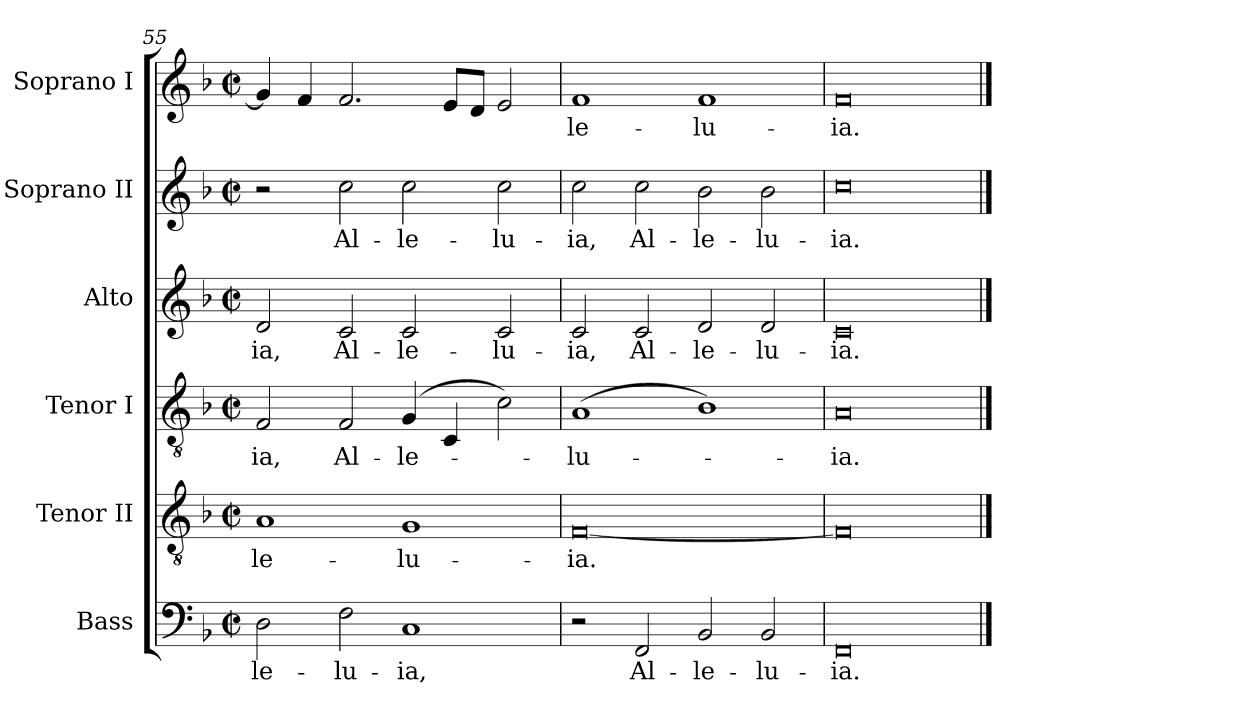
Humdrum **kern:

**kern	**text	**kern	**text	**kern	**text	**kern	**text	**kern	**text	**kern	**text
*part6	*part6	*part5	*part5	*part4	*part4	*part3	*part3	*part2	*part2	*part1	*part1
*staff6	*staff6	*staff5	*staff5	*staff4	*staff4	*staff3	*staff3	*staff2	*staff2	*staff1	*staff1
*I"Bass	*	*I"Tenor II	*	*I"Tenor I	*	*I"Alto	*	*I"Soprano II	*	*I"Soprano I	*
*I'Bass	*	*I'Tenor II	*	*I'Tenor I	*	*I'Alto	*	*I'Soprano II	*	*I'Soprano I	*
*clefF4	*	*clefGv2	*	*clefGv2	*	*clefG2	*	*clefG2	*	*clefG2	*
*k[b-]	*	*k[b-]	*	*k[b-]	*	*k[b-]	*	*k[b-]	*	*k[b-]	*
*F:	*	*F:	*	*F:	*	*F:	*	*F:	*	*F:	*
*M4/2	*	*M4/2	*	*M4/2	*	*M4/2	*	*M4/2	*	*M4/2	*
*met(c|)	*	*met(c|)	*	*met(c|)	*	*met(c|)	*	*met(c|)	*	*met(c|)	*
=55	=55	=55	=55	=55	=55	=55	=55	=55	=55	=55	=55
!	!LO:LY:b	!	!LO:LY:b	!	!LO:LY:b	!	!LO:LY:b	!	!	!	!
2D	-le-	1A	-le-	2F	-ia,	2d	-ia,	2r	.	4g]	.
.	.	.	.	.	.	.	.	.	.	4f	.
!	!LO:LY:b	!	!	!	!LO:LY:b	!	!LO:LY:b	!	!LO:LY:b	!	!
2F	-lu-	.	.	2F	Al-	2c	Al-	2cc	Al-	2.f	.
!	!LO:LY:b	!	!LO:LY:b	!	!LO:LY:b	!	!LO:LY:b	!	!LO:LY:b	!	!
1C	-ia,	1G	-lu-	(>4G	-le-	2c	-le-	2cc	-le-	.	.
.	.	.	.	4C	.	.	.	.	.	8eL	.
.	.	.	.	.	.	.	.	.	.	8dJ	.
!	!	!	!	!	!	!	!LO:LY:b	!	!LO:LY:b	!	!
.	.	.	.	2c)	.	2c	-lu-	2cc	-lu-	2e	.
=56	=56	=56	=56	=56	=56	=56	=56	=56	=56	=56	=56
!	!	!	!LO:LY:b	!	!LO:LY:b	!	!LO:LY:b	!	!LO:LY:b	!	!LO:LY:b
2r	.	[0F	-ia.	(<1A	lu-	2c	-ia,	2cc	-ia,	1f	le-
!	!LO:LY:b	!	!	!	!	!	!LO:LY:b	!	!LO:LY:b	!	!
2FF	Al-	.	.	.	.	2c	Al-	2cc	Al-	.	.
!	!LO:LY:b	!	!	!	!	!	!LO:LY:b	!	!LO:LY:b	!	!LO:LY:b
2BB-	-le-	.	.	1B-)	.	2d	-le-	2b-	-le-	1f	-lu-
!	!LO:LY:b	!	!	!	!	!	!LO:LY:b	!	!LO:LY:b	!	!
2BB-	-lu-	.	.	.	.	2d	-lu-	2b-	-lu-	.	.
=57	=57	=57	=57	=57	=57	=57	=57	=57	=57	=57	=57
!	!LO:LY:b	!	!	!	!LO:LY:b	!	!LO:LY:b	!	!LO:LY:b	!	!LO:LY:b
0FF	-ia.	0F]	.	0A	ia.	0c	-ia.	0cc	-ia.	0f	-ia.
==	==	==	==	==	==	==	==	==	==	==	==
*-	*-	*-	*-	*-	*-	*-	*-	*-	*-	*-	*-
